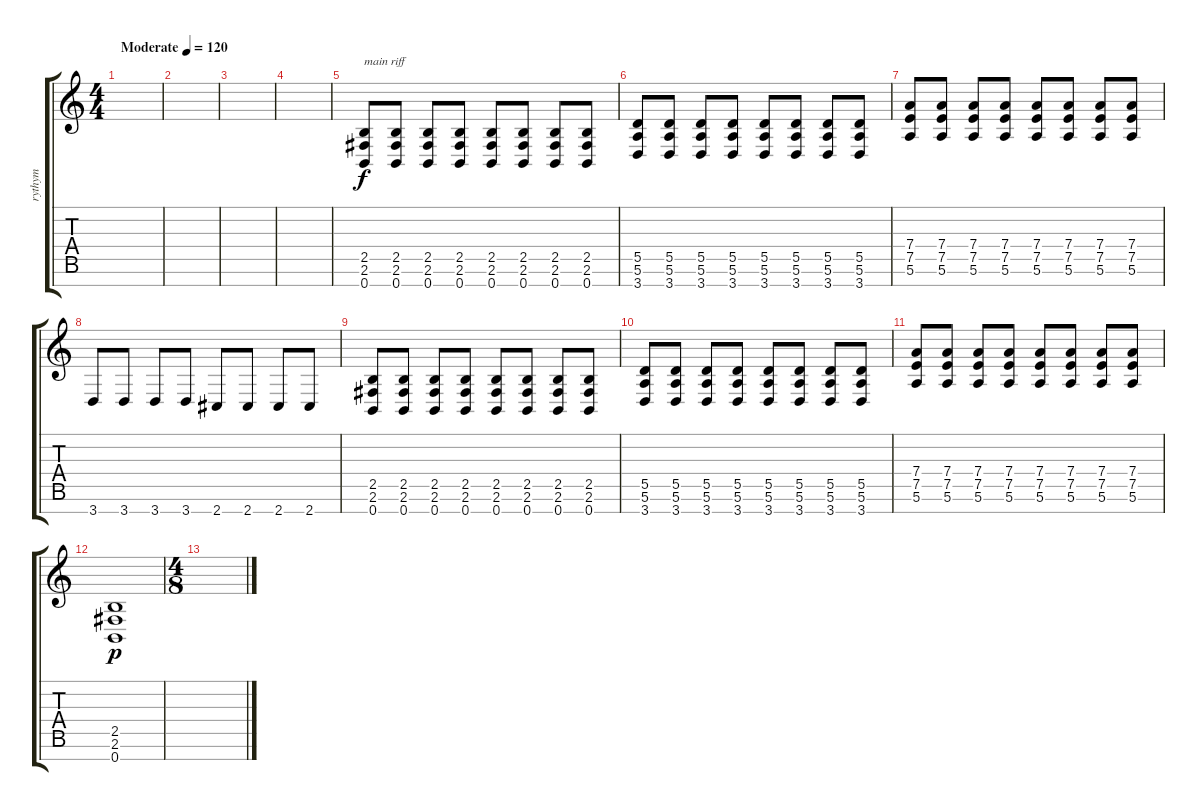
\track ("rythym" "rythym") {instrument distortionguitar}
\staff {score tabs}
\tuning (E4 B3 G3 D3 A2 E2 B1) {hide}
\ts (4 4)
\tempo (120 "Moderate")
\clef g2
\ks c
|
|
|
|
(2.5 2.6 0.7).8{txt "main riff"} (2.5 2.6 0.7).8 (2.5 2.6 0.7).8 (2.5 2.6 0.7).8 (2.5 2.6 0.7).8 (2.5 2.6 0.7).8 (2.5 2.6 0.7).8 (2.5 2.6 0.7).8 |
(5.5 5.6 3.7).8 (5.5 5.6 3.7).8 (5.5 5.6 3.7).8 (5.5 5.6 3.7).8 (5.5 5.6 3.7).8 (5.5 5.6 3.7).8 (5.5 5.6 3.7).8 (5.5 5.6 3.7).8 |
(7.4 7.5 5.6).8 (7.4 7.5 5.6).8 (7.4 7.5 5.6).8 (7.4 7.5 5.6).8 (7.4 7.5 5.6).8 (7.4 7.5 5.6).8 (7.4 7.5 5.6).8 (7.4 7.5 5.6).8 |
3.7.8 3.7.8 3.7.8 3.7.8 2.7.8 2.7.8 2.7.8 2.7.8 |
(2.5 2.6 0.7).8 (2.5 2.6 0.7).8 (2.5 2.6 0.7).8 (2.5 2.6 0.7).8 (2.5 2.6 0.7).8 (2.5 2.6 0.7).8 (2.5 2.6 0.7).8 (2.5 2.6 0.7).8 |
(5.5 5.6 3.7).8 (5.5 5.6 3.7).8 (5.5 5.6 3.7).8 (5.5 5.6 3.7).8 (5.5 5.6 3.7).8 (5.5 5.6 3.7).8 (5.5 5.6 3.7).8 (5.5 5.6 3.7).8 |
(7.4 7.5 5.6).8 (7.4 7.5 5.6).8 (7.4 7.5 5.6).8 (7.4 7.5 5.6).8 (7.4 7.5 5.6).8 (7.4 7.5 5.6).8 (7.4 7.5 5.6).8 (7.4 7.5 5.6).8 |
(2.5 2.6 0.7).1{dy p} |
\ts (4 8)
